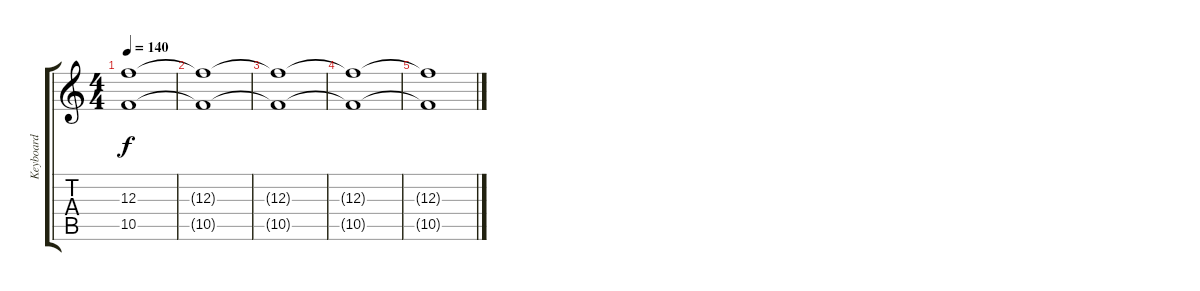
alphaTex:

\track ("Keyboard" "Keyboard") {instrument synthbass2}
\staff {score tabs}
\tuning (D4 A3 F3 C3 G2 C2) {hide}
\ts (4 4)
\tempo 140
\clef g2
\ks c
(12.3 10.5).1{dy f} |
(12.3{t} 10.5{t}).1 |
(12.3{t} 10.5{t}).1 |
(12.3{t} 10.5{t}).1 |
(12.3{t} 10.5{t}).1
